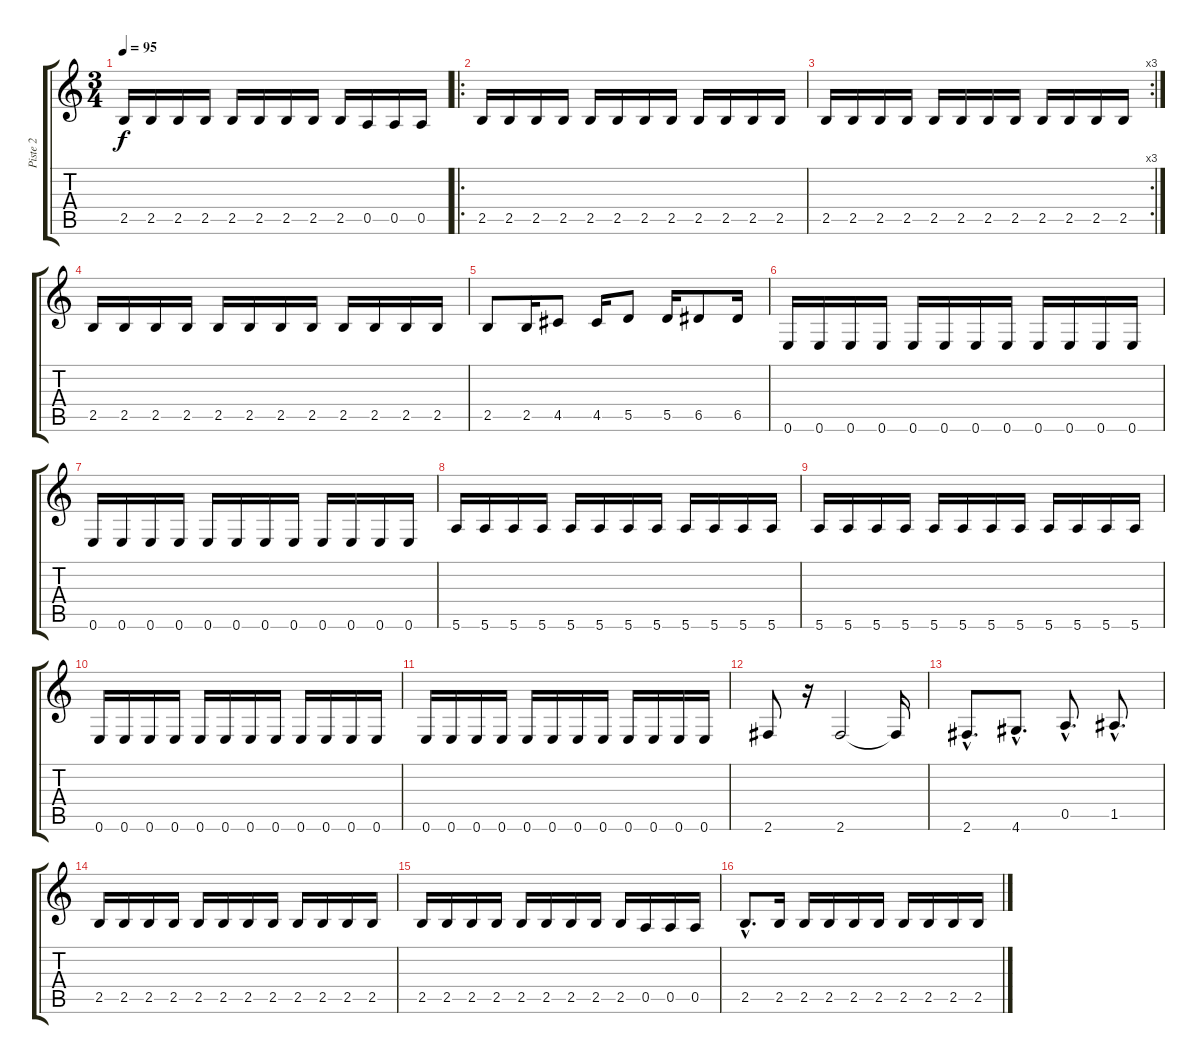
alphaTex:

\track ("Piste 2" "Piste 2") {instrument electricbassfinger}
\staff {score tabs}
\tuning (E4 B3 G3 D3 A2 E2) {hide}
\ts (3 4)
\tempo 95
\clef g2
\ks c
2.5.16{dy f} 2.5.16 2.5.16 2.5.16 2.5.16 2.5.16 2.5.16 2.5.16 2.5.16 0.5.16 0.5.16 0.5.16 |
\ro
2.5.16 2.5.16 2.5.16 2.5.16 2.5.16 2.5.16 2.5.16 2.5.16 2.5.16 2.5.16 2.5.16 2.5.16 |
\rc 3
2.5.16 2.5.16 2.5.16 2.5.16 2.5.16 2.5.16 2.5.16 2.5.16 2.5.16 2.5.16 2.5.16 2.5.16 |
2.5.16 2.5.16 2.5.16 2.5.16 2.5.16 2.5.16 2.5.16 2.5.16 2.5.16 2.5.16 2.5.16 2.5.16 |
2.5.8 2.5.16 4.5.8 4.5.16 5.5.8 5.5.16 6.5.8 6.5.16 |
0.6.16 0.6.16 0.6.16 0.6.16 0.6.16 0.6.16 0.6.16 0.6.16 0.6.16 0.6.16 0.6.16 0.6.16 |
0.6.16 0.6.16 0.6.16 0.6.16 0.6.16 0.6.16 0.6.16 0.6.16 0.6.16 0.6.16 0.6.16 0.6.16 |
5.6.16 5.6.16 5.6.16 5.6.16 5.6.16 5.6.16 5.6.16 5.6.16 5.6.16 5.6.16 5.6.16 5.6.16 |
5.6.16 5.6.16 5.6.16 5.6.16 5.6.16 5.6.16 5.6.16 5.6.16 5.6.16 5.6.16 5.6.16 5.6.16 |
0.6.16 0.6.16 0.6.16 0.6.16 0.6.16 0.6.16 0.6.16 0.6.16 0.6.16 0.6.16 0.6.16 0.6.16 |
0.6.16 0.6.16 0.6.16 0.6.16 0.6.16 0.6.16 0.6.16 0.6.16 0.6.16 0.6.16 0.6.16 0.6.16 |
2.6.8 r.16 2.6.2 2.6{t}.16 |
2.6{hac}.8{d} 4.6{hac}.8{d} 0.5{hac}.8{d} 1.5{hac}.8{d} |
2.5.16 2.5.16 2.5.16 2.5.16 2.5.16 2.5.16 2.5.16 2.5.16 2.5.16 2.5.16 2.5.16 2.5.16 |
2.5.16 2.5.16 2.5.16 2.5.16 2.5.16 2.5.16 2.5.16 2.5.16 2.5.16 0.5.16 0.5.16 0.5.16 |
2.5{hac}.8{d} 2.5.16 2.5.16 2.5.16 2.5.16 2.5.16 2.5.16 2.5.16 2.5.16 2.5.16
